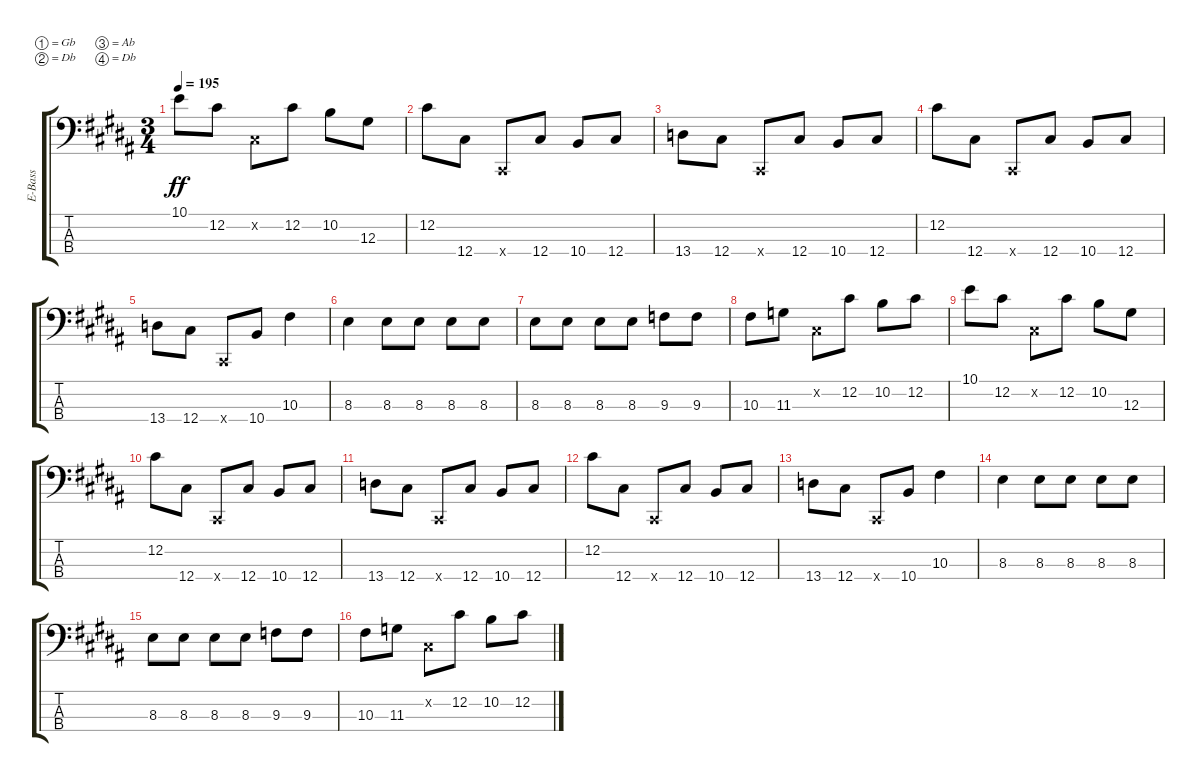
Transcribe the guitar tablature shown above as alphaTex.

\bracketExtendMode groupsimilarinstruments
\otherSystemsTrackNameOrientation horizontal
\track ("Electric Bass" "E-Bass") {instrument electricbassfinger}
\staff {score tabs}
\tuning (Gb2 Db2 Ab1 Db1)
\ts (3 4)
\tempo 195
\clef f4
\ks b
10.1{acc forcenatural}.8{dy ff beam Down} 12.2{acc forcenatural}.8{beam Down} 0.2{x acc forcenatural}.8{beam Down} 12.2{acc forcenatural}.8{beam Down} 10.2{acc forcenatural}.8{beam Down} 12.3{acc forcenatural}.8{beam Down} |
12.2{acc forcenatural}.8{beam Down} 12.4{acc forcenatural}.8{beam Down} 0.4{x acc forcenatural}.8{beam Up} 12.4{acc forcenatural}.8{beam Up} 10.4{acc forcenatural}.8{beam Up} 12.4{acc forcenatural}.8{beam Up} |
13.4{acc b}.8{beam Down} 12.4{acc forcenatural}.8{beam Down} 0.4{x acc forcenatural}.8{beam Up} 12.4{acc forcenatural}.8{beam Up} 10.4{acc forcenatural}.8{beam Up} 12.4{acc forcenatural}.8{beam Up} |
12.2{acc forcenatural}.8{beam Down} 12.4{acc forcenatural}.8{beam Down} 0.4{x acc forcenatural}.8{beam Up} 12.4{acc forcenatural}.8{beam Up} 10.4{acc forcenatural}.8{beam Up} 12.4{acc forcenatural}.8{beam Up} |
13.4{acc b}.8{beam Down} 12.4{acc forcenatural}.8{beam Down} 0.4{x acc forcenatural}.8{beam Up} 10.4{acc forcenatural}.8{beam Up} 10.3{acc forcenatural}.4{beam Down} |
8.3{acc forcenatural}.4{beam Down} 8.3{acc forcenatural}.8{beam Down} 8.3{acc forcenatural}.8{beam Down} 8.3{acc forcenatural}.8{beam Down} 8.3{acc forcenatural}.8{beam Down} |
8.3{acc forcenatural}.8{beam Down} 8.3{acc forcenatural}.8{beam Down} 8.3{acc forcenatural}.8{beam Down} 8.3{acc forcenatural}.8{beam Down} 9.3{acc b}.8{beam Down} 9.3{acc b}.8{beam Down} |
10.3{acc forcenatural}.8{beam Down} 11.3{acc b}.8{beam Down} 0.2{x acc forcenatural}.8{beam Down} 12.2{acc forcenatural}.8{beam Down} 10.2{acc forcenatural}.8{beam Down} 12.2{acc forcenatural}.8{beam Down} |
10.1{acc forcenatural}.8{beam Down} 12.2{acc forcenatural}.8{beam Down} 0.2{x acc forcenatural}.8{beam Down} 12.2{acc forcenatural}.8{beam Down} 10.2{acc forcenatural}.8{beam Down} 12.3{acc forcenatural}.8{beam Down} |
12.2{acc forcenatural}.8{beam Down} 12.4{acc forcenatural}.8{beam Down} 0.4{x acc forcenatural}.8{beam Up} 12.4{acc forcenatural}.8{beam Up} 10.4{acc forcenatural}.8{beam Up} 12.4{acc forcenatural}.8{beam Up} |
13.4{acc b}.8{beam Down} 12.4{acc forcenatural}.8{beam Down} 0.4{x acc forcenatural}.8{beam Up} 12.4{acc forcenatural}.8{beam Up} 10.4{acc forcenatural}.8{beam Up} 12.4{acc forcenatural}.8{beam Up} |
12.2{acc forcenatural}.8{beam Down} 12.4{acc forcenatural}.8{beam Down} 0.4{x acc forcenatural}.8{beam Up} 12.4{acc forcenatural}.8{beam Up} 10.4{acc forcenatural}.8{beam Up} 12.4{acc forcenatural}.8{beam Up} |
13.4{acc b}.8{beam Down} 12.4{acc forcenatural}.8{beam Down} 0.4{x acc forcenatural}.8{beam Up} 10.4{acc forcenatural}.8{beam Up} 10.3{acc forcenatural}.4{beam Down} |
8.3{acc forcenatural}.4{beam Down} 8.3{acc forcenatural}.8{beam Down} 8.3{acc forcenatural}.8{beam Down} 8.3{acc forcenatural}.8{beam Down} 8.3{acc forcenatural}.8{beam Down} |
8.3{acc forcenatural}.8{beam Down} 8.3{acc forcenatural}.8{beam Down} 8.3{acc forcenatural}.8{beam Down} 8.3{acc forcenatural}.8{beam Down} 9.3{acc b}.8{beam Down} 9.3{acc b}.8{beam Down} |
10.3{acc forcenatural}.8{beam Down} 11.3{acc b}.8{beam Down} 0.2{x acc forcenatural}.8{beam Down} 12.2{acc forcenatural}.8{beam Down} 10.2{acc forcenatural}.8{beam Down} 12.2{acc forcenatural}.8{beam Down}
